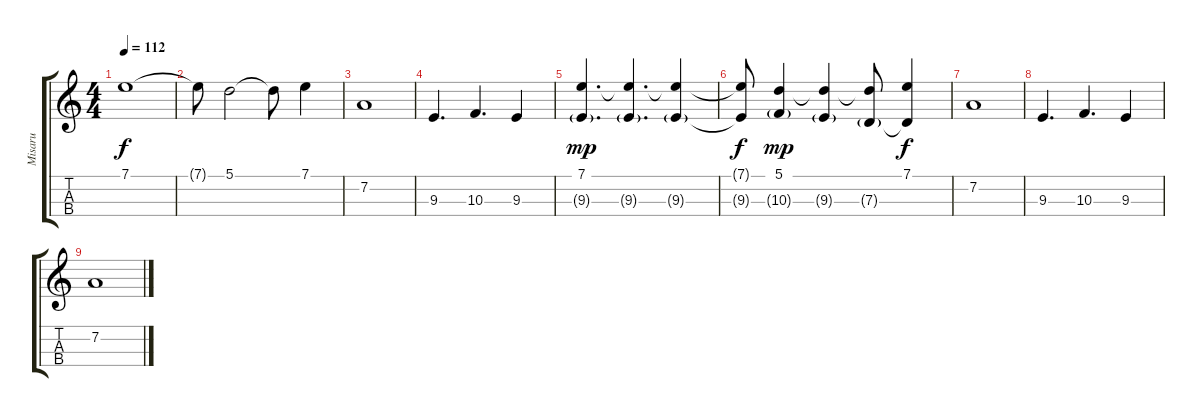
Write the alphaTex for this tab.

\track ("Misaru" "Misaru") {instrument pad3polysynth}
\staff {score tabs}
\tuning (A4 D4 G3 C3) {hide}
\ts (4 4)
\tempo 112
\clef g2
\ks c
7.1.1{dy f} |
7.1{t}.8 5.1.2 5.1{t}.8 7.1.4 |
7.2.1 |
9.3.4{d} 10.3.4{d} 9.3.4 |
(7.1 9.3{g}).4{d dy mp} (7.1{t} 9.3{g}).4{d} (7.1{t} 9.3{g}).4 |
(7.1{t} 9.3{t}).8{dy f} (5.1 10.3{g}).4{dy mp} (5.1{t} 9.3{g}).4 (5.1{t} 7.3{g}).8 (7.1 7.3{t}).4{dy f} |
7.2.1 |
9.3.4{d} 10.3.4{d} 9.3.4 |
7.2.1{volume 0}
